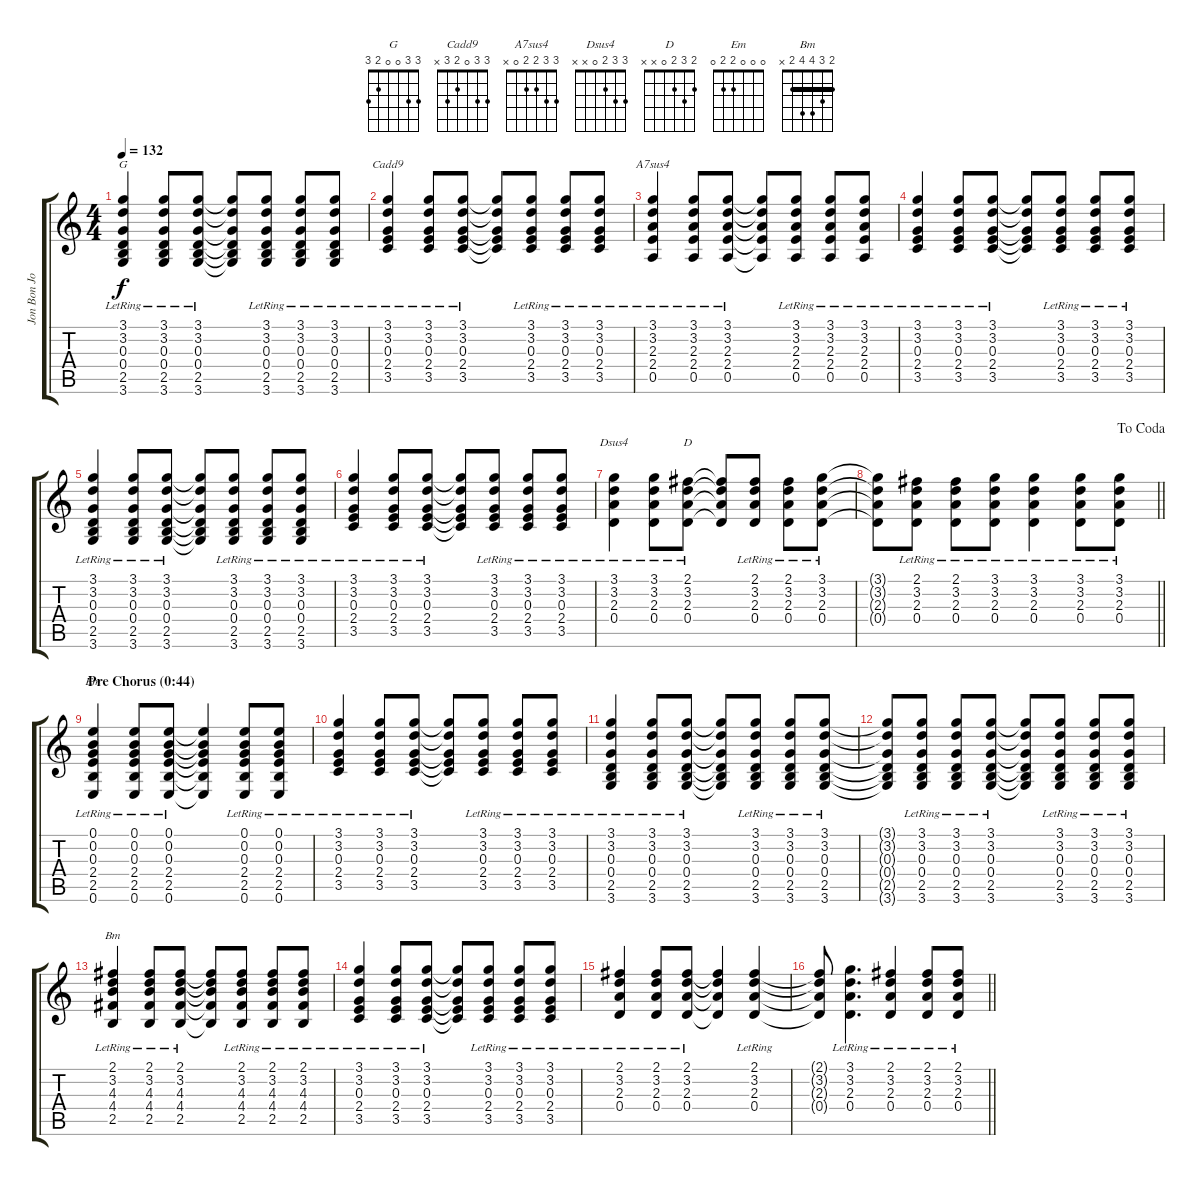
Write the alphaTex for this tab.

\track ("Jon Bon Jovi" "Jon Bon Jo") {instrument acousticguitarsteel}
\staff {score tabs}
\tuning (E4 B3 G3 D3 A2 E2) {hide}
\chord ("G" 3 3 0 0 2 3)
\chord ("Cadd9" 3 3 0 2 3 x)
\chord ("A7sus4" 3 3 2 2 0 x)
\chord ("Dsus4" 3 3 2 0 x x)
\chord ("D" 2 3 2 0 x x)
\chord ("Em" 0 0 0 2 2 0)
\chord ("Bm" 2 3 4 4 2 x) {barre 2}
\ts (4 4)
\tempo 132
\clef g2
\ks c
(3.1{lr} 3.2{lr} 0.3{lr} 0.4{lr} 2.5{lr} 3.6{lr}).4{ch "G" dy f} (3.1{lr} 3.2{lr} 0.3{lr} 0.4{lr} 2.5{lr} 3.6{lr}).8 (3.1{lr} 3.2{lr} 0.3{lr} 0.4{lr} 2.5{lr} 3.6{lr}).8 (3.1{t} 3.2{t} 0.3{t} 0.4{t} 2.5{t} 3.6{t}).8 (3.1{lr} 3.2{lr} 0.3{lr} 0.4{lr} 2.5{lr} 3.6{lr}).8 (3.1{lr} 3.2{lr} 0.3{lr} 0.4{lr} 2.5{lr} 3.6{lr}).8 (3.1{lr} 3.2{lr} 0.3{lr} 0.4{lr} 2.5{lr} 3.6{lr}).8 |
(3.1{lr} 3.2{lr} 0.3{lr} 2.4{lr} 3.5{lr}).4{ch "Cadd9"} (3.1{lr} 3.2{lr} 0.3{lr} 2.4{lr} 3.5{lr}).8 (3.1{lr} 3.2{lr} 0.3{lr} 2.4{lr} 3.5{lr}).8 (3.1{t} 3.2{t} 0.3{t} 2.4{t} 3.5{t}).8 (3.1{lr} 3.2{lr} 0.3{lr} 2.4{lr} 3.5{lr}).8 (3.1{lr} 3.2{lr} 0.3{lr} 2.4{lr} 3.5{lr}).8 (3.1{lr} 3.2{lr} 0.3{lr} 2.4{lr} 3.5{lr}).8 |
(3.1{lr} 3.2{lr} 2.3{lr} 2.4{lr} 0.5{lr}).4{ch "A7sus4"} (3.1{lr} 3.2{lr} 2.3{lr} 2.4{lr} 0.5{lr}).8 (3.1{lr} 3.2{lr} 2.3{lr} 2.4{lr} 0.5{lr}).8 (3.1{t} 3.2{t} 2.3{t} 2.4{t} 0.5{t}).8 (3.1{lr} 3.2{lr} 2.3{lr} 2.4{lr} 0.5{lr}).8 (3.1{lr} 3.2{lr} 2.3{lr} 2.4{lr} 0.5{lr}).8 (3.1{lr} 3.2{lr} 2.3{lr} 2.4{lr} 0.5{lr}).8 |
(3.1{lr} 3.2{lr} 0.3{lr} 2.4{lr} 3.5{lr}).4 (3.1{lr} 3.2{lr} 0.3{lr} 2.4{lr} 3.5{lr}).8 (3.1{lr} 3.2{lr} 0.3{lr} 2.4{lr} 3.5{lr}).8 (3.1{t} 3.2{t} 0.3{t} 2.4{t} 3.5{t}).8 (3.1{lr} 3.2{lr} 0.3{lr} 2.4{lr} 3.5{lr}).8 (3.1{lr} 3.2{lr} 0.3{lr} 2.4{lr} 3.5{lr}).8 (3.1{lr} 3.2{lr} 0.3{lr} 2.4{lr} 3.5{lr}).8 |
(3.1{lr} 3.2{lr} 0.3{lr} 0.4{lr} 2.5{lr} 3.6{lr}).4 (3.1{lr} 3.2{lr} 0.3{lr} 0.4{lr} 2.5{lr} 3.6{lr}).8 (3.1{lr} 3.2{lr} 0.3{lr} 0.4{lr} 2.5{lr} 3.6{lr}).8 (3.1{t} 3.2{t} 0.3{t} 0.4{t} 2.5{t} 3.6{t}).8 (3.1{lr} 3.2{lr} 0.3{lr} 0.4{lr} 2.5{lr} 3.6{lr}).8 (3.1{lr} 3.2{lr} 0.3{lr} 0.4{lr} 2.5{lr} 3.6{lr}).8 (3.1{lr} 3.2{lr} 0.3{lr} 0.4{lr} 2.5{lr} 3.6{lr}).8 |
(3.1{lr} 3.2{lr} 0.3{lr} 2.4{lr} 3.5{lr}).4 (3.1{lr} 3.2{lr} 0.3{lr} 2.4{lr} 3.5{lr}).8 (3.1{lr} 3.2{lr} 0.3{lr} 2.4{lr} 3.5{lr}).8 (3.1{t} 3.2{t} 0.3{t} 2.4{t} 3.5{t}).8 (3.1{lr} 3.2{lr} 0.3{lr} 2.4{lr} 3.5{lr}).8 (3.1{lr} 3.2{lr} 0.3{lr} 2.4{lr} 3.5{lr}).8 (3.1{lr} 3.2{lr} 0.3{lr} 2.4{lr} 3.5{lr}).8 |
(3.1{lr} 3.2{lr} 2.3{lr} 0.4{lr}).4{ch "Dsus4"} (3.1{lr} 3.2{lr} 2.3{lr} 0.4{lr}).8 (2.1{lr} 3.2{lr} 2.3{lr} 0.4{lr}).8{ch "D"} (2.1{t} 3.2{t} 2.3{t} 0.4{t}).8 (2.1{lr} 3.2{lr} 2.3{lr} 0.4{lr}).8 (2.1{lr} 3.2{lr} 2.3{lr} 0.4{lr}).8 (3.1{lr} 3.2{lr} 2.3{lr} 0.4{lr}).8 |
\jump dacoda
\barLineRight lightlight
(3.1{t} 3.2{t} 2.3{t} 0.4{t}).8 (2.1{lr} 3.2{lr} 2.3{lr} 0.4{lr}).8 (2.1{lr} 3.2{lr} 2.3{lr} 0.4{lr}).8 (3.1{lr} 3.2{lr} 2.3{lr} 0.4{lr}).8 (3.1{lr} 3.2{lr} 2.3{lr} 0.4{lr}).4 (3.1{lr} 3.2{lr} 2.3{lr} 0.4{lr}).8 (3.1{lr} 3.2{lr} 2.3{lr} 0.4{lr}).8 |
\section ("" "Pre Chorus (0:44)")
(0.1{lr} 0.2{lr} 0.3{lr} 2.4{lr} 2.5{lr} 0.6{lr}).4{ch "Em"} (0.1{lr} 0.2{lr} 0.3{lr} 2.4{lr} 2.5{lr} 0.6{lr}).8 (0.1{lr} 0.2{lr} 0.3{lr} 2.4{lr} 2.5{lr} 0.6{lr}).8 (0.1{t} 0.2{t} 0.3{t} 2.4{t} 2.5{t} 0.6{t}).4 (0.1{lr} 0.2{lr} 0.3{lr} 2.4{lr} 2.5{lr} 0.6{lr}).8 (0.1{lr} 0.2{lr} 0.3{lr} 2.4{lr} 2.5{lr} 0.6{lr}).8 |
(3.1{lr} 3.2{lr} 0.3{lr} 2.4{lr} 3.5{lr}).4 (3.1{lr} 3.2{lr} 0.3{lr} 2.4{lr} 3.5{lr}).8 (3.1{lr} 3.2{lr} 0.3{lr} 2.4{lr} 3.5{lr}).8 (3.1{t} 3.2{t} 0.3{t} 2.4{t} 3.5{t}).8 (3.1{lr} 3.2{lr} 0.3{lr} 2.4{lr} 3.5{lr}).8 (3.1{lr} 3.2{lr} 0.3{lr} 2.4{lr} 3.5{lr}).8 (3.1{lr} 3.2{lr} 0.3{lr} 2.4{lr} 3.5{lr}).8 |
(3.1{lr} 3.2{lr} 0.3{lr} 0.4{lr} 2.5{lr} 3.6{lr}).4 (3.1{lr} 3.2{lr} 0.3{lr} 0.4{lr} 2.5{lr} 3.6{lr}).8 (3.1{lr} 3.2{lr} 0.3{lr} 0.4{lr} 2.5{lr} 3.6{lr}).8 (3.1{t} 3.2{t} 0.3{t} 0.4{t} 2.5{t} 3.6{t}).8 (3.1{lr} 3.2{lr} 0.3{lr} 0.4{lr} 2.5{lr} 3.6{lr}).8 (3.1{lr} 3.2{lr} 0.3{lr} 0.4{lr} 2.5{lr} 3.6{lr}).8 (3.1{lr} 3.2{lr} 0.3{lr} 0.4{lr} 2.5{lr} 3.6{lr}).8 |
(3.1{t} 3.2{t} 0.3{t} 0.4{t} 2.5{t} 3.6{t}).8 (3.1{lr} 3.2{lr} 0.3{lr} 0.4{lr} 2.5{lr} 3.6{lr}).8 (3.1{lr} 3.2{lr} 0.3{lr} 0.4{lr} 2.5{lr} 3.6{lr}).8 (3.1{lr} 3.2{lr} 0.3{lr} 0.4{lr} 2.5{lr} 3.6{lr}).8 (3.1{t} 3.2{t} 0.3{t} 0.4{t} 2.5{t} 3.6{t}).8 (3.1{lr} 3.2{lr} 0.3{lr} 0.4{lr} 2.5{lr} 3.6{lr}).8 (3.1{lr} 3.2{lr} 0.3{lr} 0.4{lr} 2.5{lr} 3.6{lr}).8 (3.1{lr} 3.2{lr} 0.3{lr} 0.4{lr} 2.5{lr} 3.6{lr}).8 |
(2.1{lr} 3.2{lr} 4.3{lr} 4.4{lr} 2.5{lr}).4{ch "Bm"} (2.1{lr} 3.2{lr} 4.3{lr} 4.4{lr} 2.5{lr}).8 (2.1{lr} 3.2{lr} 4.3{lr} 4.4{lr} 2.5{lr}).8 (2.1{t} 3.2{t} 4.3{t} 4.4{t} 2.5{t}).8 (2.1{lr} 3.2{lr} 4.3{lr} 4.4{lr} 2.5{lr}).8 (2.1{lr} 3.2{lr} 4.3{lr} 4.4{lr} 2.5{lr}).8 (2.1{lr} 3.2{lr} 4.3{lr} 4.4{lr} 2.5{lr}).8 |
(3.1{lr} 3.2{lr} 0.3{lr} 2.4{lr} 3.5{lr}).4 (3.1{lr} 3.2{lr} 0.3{lr} 2.4{lr} 3.5{lr}).8 (3.1{lr} 3.2{lr} 0.3{lr} 2.4{lr} 3.5{lr}).8 (3.1{t} 3.2{t} 0.3{t} 2.4{t} 3.5{t}).8 (3.1{lr} 3.2{lr} 0.3{lr} 2.4{lr} 3.5{lr}).8 (3.1{lr} 3.2{lr} 0.3{lr} 2.4{lr} 3.5{lr}).8 (3.1{lr} 3.2{lr} 0.3{lr} 2.4{lr} 3.5{lr}).8 |
(2.1{lr} 3.2{lr} 2.3{lr} 0.4{lr}).4 (2.1{lr} 3.2{lr} 2.3{lr} 0.4{lr}).8 (2.1{lr} 3.2{lr} 2.3{lr} 0.4{lr}).8 (2.1{t} 3.2{t} 2.3{t} 0.4{t}).4 (2.1{lr} 3.2{lr} 2.3{lr} 0.4{lr}).4 |
\barLineRight lightlight
(2.1{t} 3.2{t} 2.3{t} 0.4{t}).8 (3.1{lr} 3.2{lr} 2.3{lr} 0.4{lr}).4{d} (2.1{lr} 3.2{lr} 2.3{lr} 0.4{lr}).4 (2.1{lr} 3.2{lr} 2.3{lr} 0.4{lr}).8 (2.1{lr} 3.2{lr} 2.3{lr} 0.4{lr}).8
